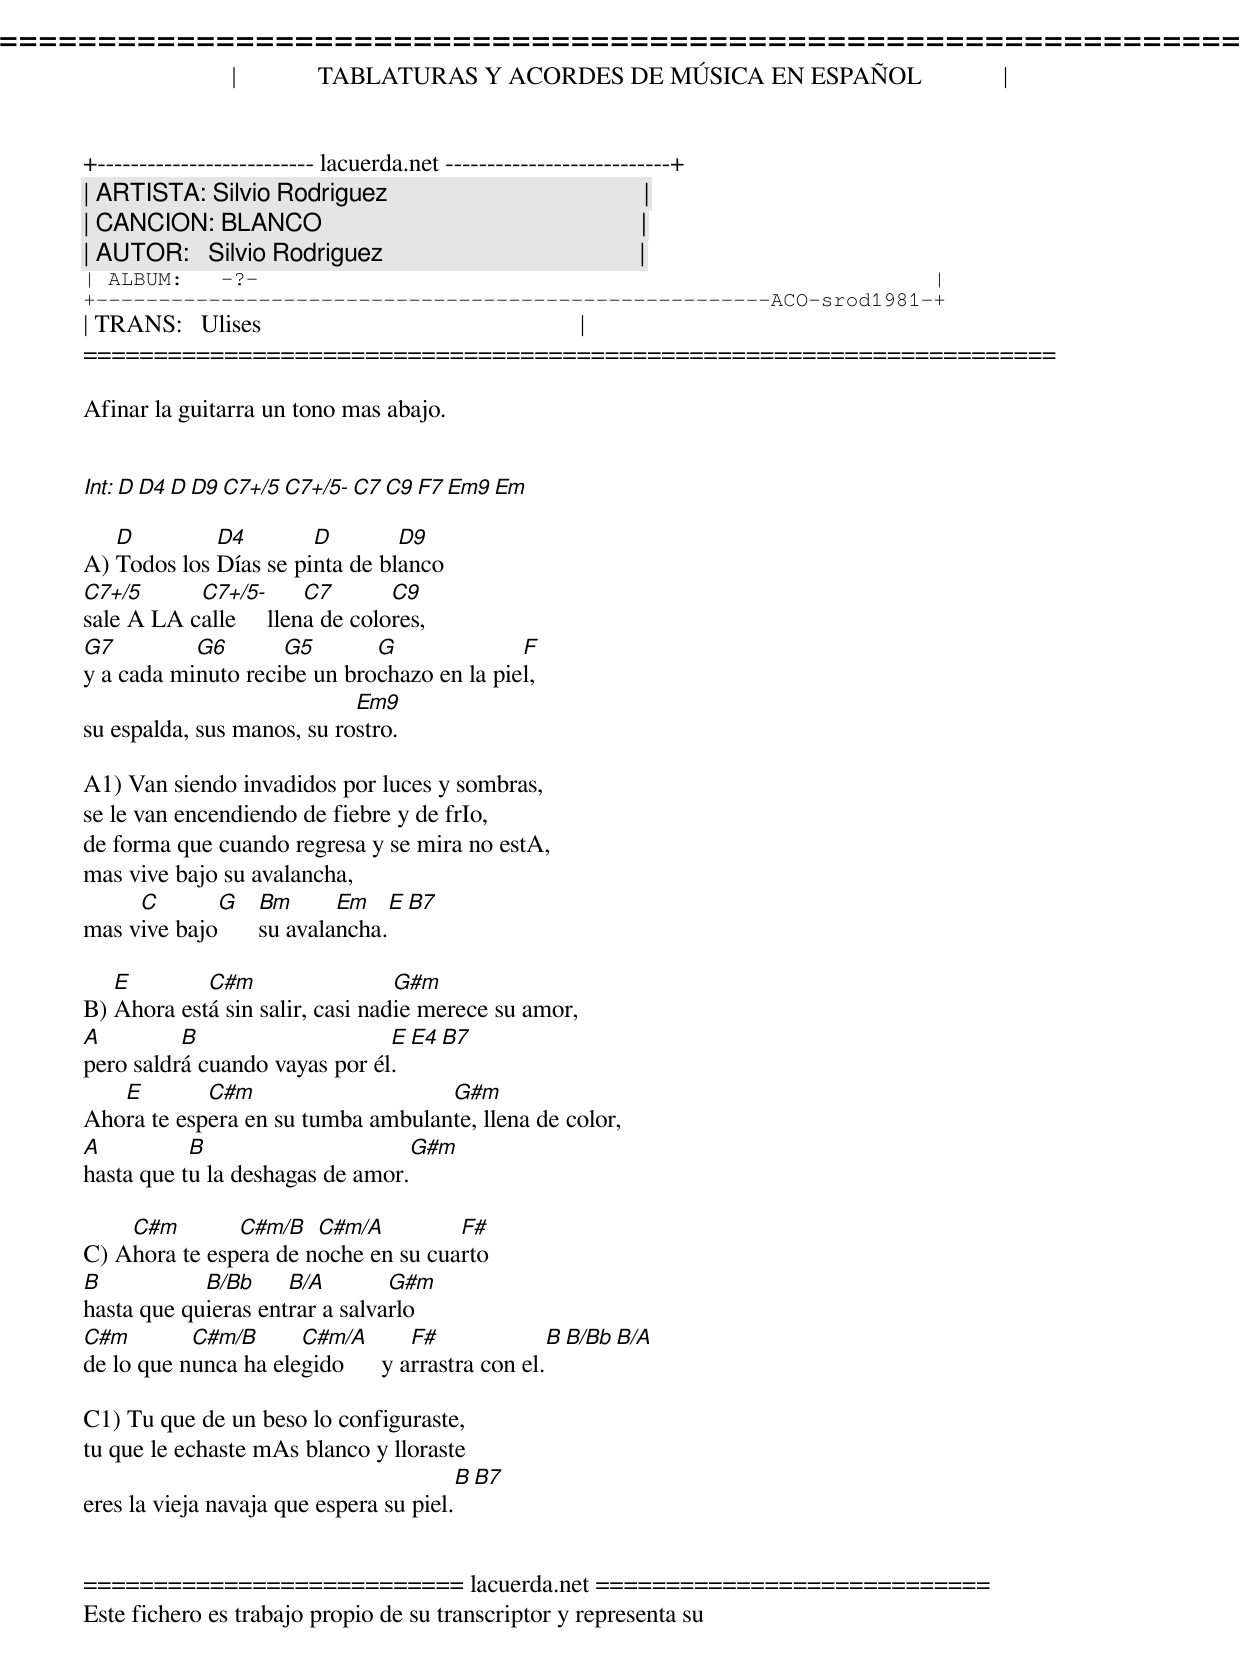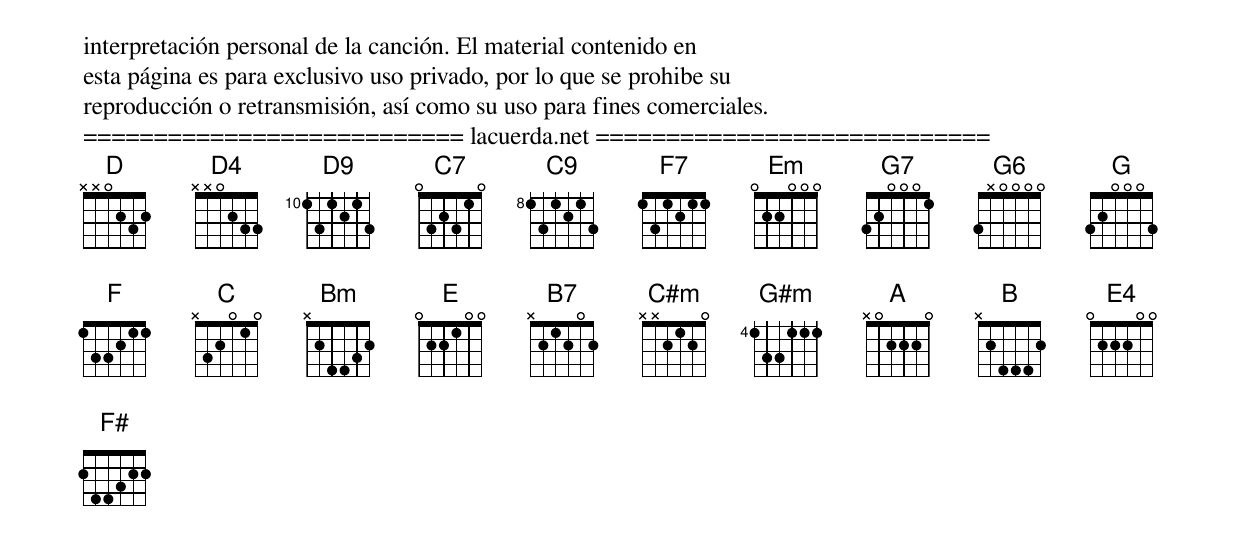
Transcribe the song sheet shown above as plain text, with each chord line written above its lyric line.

=====================================================================
|             TABLATURAS Y ACORDES DE MÚSICA EN ESPAÑOL             |
+-------------------------- lacuerda.net ---------------------------+
| ARTISTA: Silvio Rodriguez                                         |
| CANCION: BLANCO                                                   |
| AUTOR:   Silvio Rodriguez                                         |
| ALBUM:   -?-                                                      |
+------------------------------------------------------ACO-srod1981-+
| TRANS:   Ulises                                                   |
=====================================================================

Afinar la guitarra un tono mas abajo.


Int: D D4 D D9 C7+/5 C7+/5- C7  C9 F7  Em9  Em

   D         D4        D        D9
A) Todos los Días se pinta de blanco
C7+/5      C7+/5-       C7       C9
sale A LA calle     llena de colores,
G7         G6       G5       G              F
y a cada minuto recibe un brochazo en la piel,
                            Em9
su espalda, sus manos, su rostro.

A1) Van siendo invadidos por luces y sombras,
se le van encendiendo de fiebre y de frIo,
de forma que cuando regresa y se mira no estA,
mas vive bajo su avalancha,
     C       G  Bm      Em   E B7
mas vive bajo   su avalancha.

   E        C#m                  G#m
B) Ahora está sin salir, casi nadie merece su amor,
A         B                    E E4 B7
pero saldrá cuando vayas por él.
   E        C#m                    G#m
Ahora te espera en su tumba ambulante, llena de color,
A          B                     G#m
hasta que tu la deshagas de amor.

    C#m        C#m/B   C#m/A         F#
C) Ahora te espera de noche en su cuarto
B           B/Bb     B/A        G#m
hasta que quieras entrar a salvarlo
C#m        C#m/B      C#m/A        F#             B B/Bb B/A
de lo que nunca ha elegido      y arrastra con el.

C1) Tu que de un beso lo configuraste,
tu que le echaste mAs blanco y lloraste
                                        B B7
eres la vieja navaja que espera su piel.


=========================== lacuerda.net ============================
Este fichero es trabajo propio de su transcriptor y representa su
interpretación personal de la canción. El material contenido en
esta página es para exclusivo uso privado, por lo que se prohibe su
reproducción o retransmisión, así como su uso para fines comerciales.
=========================== lacuerda.net ============================
